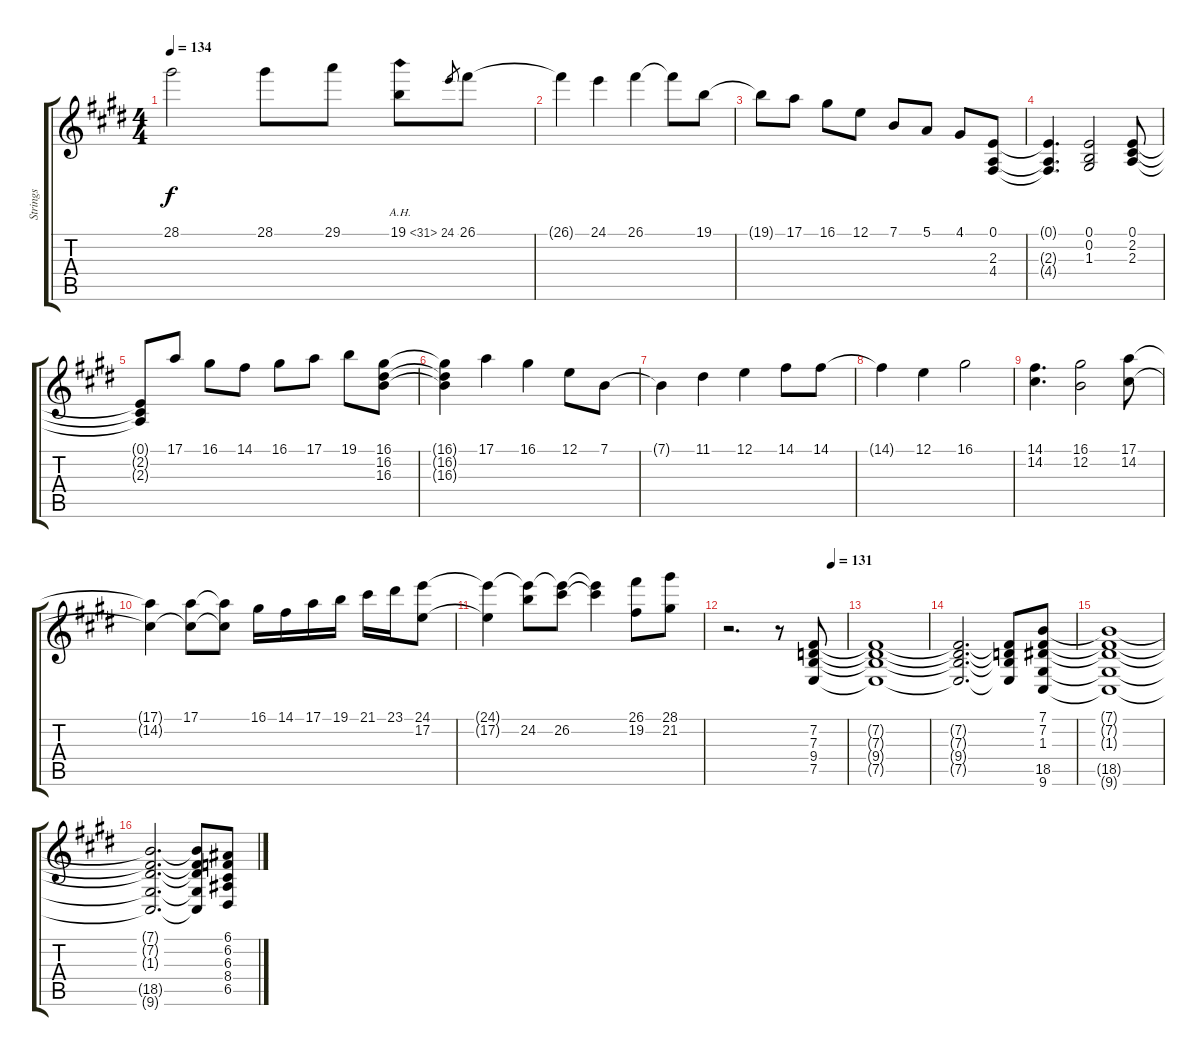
\track ("Strings" "Strings") {instrument stringensemble2}
\staff {score tabs}
\tuning (E4 B3 G3 D3 A2 E2) {hide}
\ts (4 4)
\tempo 134
\clef g2
\ks e
28.1{t}.2{dy f} 28.1.8 29.1.8 19.1{ah 12}.8 24.1.8{gr} 26.1.8 |
26.1{t}.4 24.1.4 26.1.4 26.1{t}.8 19.1.8 |
19.1{t}.8 17.1.8 16.1.8 12.1.8 7.1.8 5.1.8 4.1.8 (0.1 2.3 4.4).8 |
(0.1{t} 2.3{t} 4.4{t}).4{d} (0.1 0.2 1.3).2 (0.1 2.2 2.3).8 |
(0.1{t} 2.2{t} 2.3{t}).8 17.1.8 16.1.8 14.1.8 16.1.8 17.1.8 19.1.8 (16.1 16.2 16.3).8 |
(16.1{t} 16.2{t} 16.3{t}).4 17.1.4 16.1.4 12.1.8 7.1.8 |
7.1{t}.4 11.1.4 12.1.4 14.1.8 14.1.8 |
14.1{t}.4 12.1.4 16.1.2 |
(14.1 14.2).4{d} (16.1 12.2).2 (17.1 14.2).8 |
(17.1{t} 14.2{t}).4 (17.1 14.2{t}).8 (17.1{t} 14.2{t}).8 16.1.16 14.1.16 17.1.16 19.1.16 21.1.16 23.1.16 (24.1 17.2).8 |
(24.1{t} 17.2{t}).4 (24.1{t} 24.2).8 (24.1{t} 26.2).8 (24.1{t} 26.2{t}).4 (26.1 19.2).8 (28.1 21.2).8 |
\tempo (131 0.875)
r.2{d} r.8 (7.2 7.3 9.4 7.5).8 |
(7.2{t} 7.3{t} 9.4{t} 7.5{t}).1 |
(7.2{t} 7.3{t} 9.4{t} 7.5{t}).2{d} (7.2{t} 7.3{t} 9.4{t} 7.5{t}).8 (7.1 7.2 1.3 18.5 9.6).8 |
(7.1{t} 7.2{t} 1.3{t} 18.5{t} 9.6{t}).1 |
(7.1{t} 7.2{t} 1.3{t} 18.5{t} 9.6{t}).2{d} (7.1{t} 7.2{t} 1.3{t} 18.5{t} 9.6{t}).8 (6.1 6.2 6.3 8.4 6.5).8
